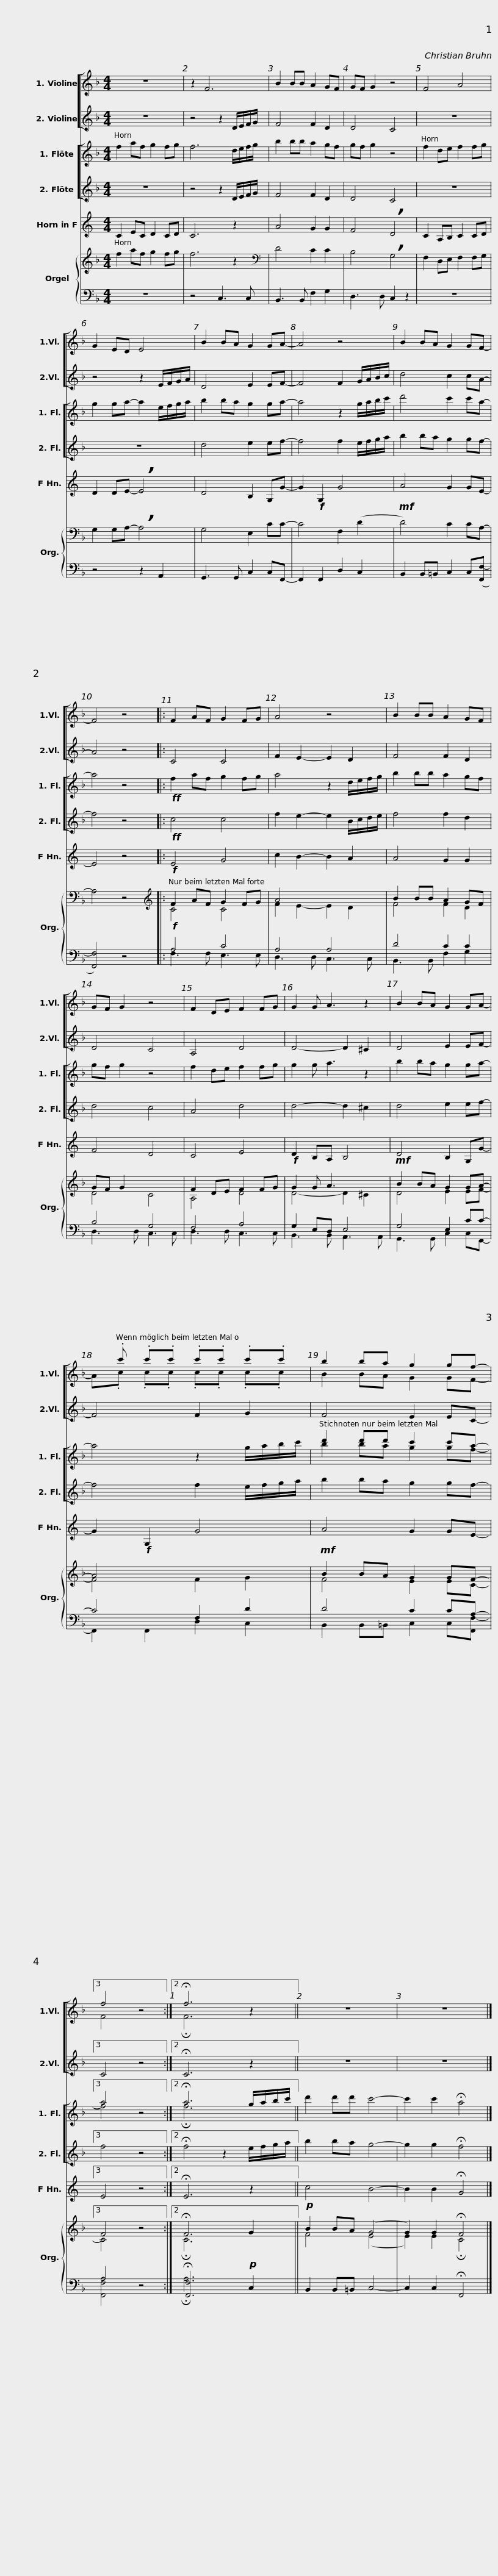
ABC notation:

X:1
%%score [ ( 1 2 ) 3 ] [ ( 4 5 ) 6 ] 7 { ( 8 10 ) | ( 9 11 ) }
L:1/8
M:4/4
I:linebreak $
K:F
V:1 treble
V:2 treble
V:3 treble
V:4 treble
V:5 treble
V:6 treble
V:7 treble transpose=-7
V:8 treble
V:10 treble
V:9 bass
V:11 bass
V:1
 z8 | z2 F6 | B2 BB A2 GF | GF G2 z4 | F4 A4 | %5
 G2 ED E4 |$ B2 BA G2 GA- | A4 z4 | B2 BA G2 GF- | F4 z4 |: %10
 F2 AF G2 FG | A4 z4 |$ B2 BB A2 GF | GF G2 z4 | F2 DE F2 FG | %15
 G2 G A3 z2 | B2 BA G2 GA- | x .c' .c'.c' .c'.c' .c'.c' |$ b2 ba g2 gf- |3 f4 z4 :|2 %20
 !fermata!f6 z2 || z8 | z8 |] %23
V:2
 x8 | x8 | x8 | x8 | x8 | %5
 x8 |$ x8 | x8 | x8 | x8 |: %10
 x8 | x8 |$ x8 | x8 | x8 | %15
 x8 | x8 | A.c .c.c .c.c .c.c |$ B2 BA G2 GF- |3 F4 z4 :|2 %20
 !fermata!F6 x2 || x8 | x8 |] %23
V:3
 z8 | z4 z2 D/E/F/G/ | F4 F2 D2 | D4 C4 | z8 | %5
 z4 z2 E/F/G/A/ |$ D4 E2 EF- | F4 F2 G/A/B/c/ | d4 c2 cA- | A4 z4 |: %10
 C4 C4 | F2 E2- E2 D2 |$ F4 F2 D2 | D4 C4 | A,4 D4 | %15
 D4- D2 ^C2 | D4 E2 EF- | F4 F2 G2 |$ F4 E2 EC- |3 C4 z4 :|2 %20
 !fermata!C6 z2 || z8 | z8 |] %23
V:4
 f2 af g2 fg | f6 d/e/f/g/ | b2 bb a2 gf | gf g2 z4 | f2 de f2 fg | %5
 g2 ga- a2 e/f/g/a/ |$ b2 ba g2 ga- | a4 z2 g/a/b/c'/ | d'4 c'2 c'a- | a4 z4 |: %10
!ff! f2 af g2 fg | a4 z2 d/e/f/g/ |$ b2 bb a2 gf | gf g2 z4 | f2 de f2 fg | %15
 g2 g a3 z2 | b2 ba g2 ga- | a4 z2 g/a/b/c'/ |$ d'2 d'd' c'2 c'a- |3 a4 z4 :|2 %20
 !fermata!a6 g/a/b/c'/ || d'2 d'd' c'4- | c'2 c'2 !fermata!a4 |] %23
V:5
 x8 | x8 | x8 | x8 | x8 | %5
 x8 |$ x8 | x8 | x8 | x8 |: %10
 x8 | x8 |$ x8 | x8 | x8 | %15
 x8 | x8 | x8 |$ b2 ba g2 gf- |3 f4 z4 :|2 %20
 !fermata!f6 x2 || x8 | x8 |] %23
V:6
 z8 | z4 z2 D/E/F/G/ | F4 F2 D2 | D4 C4 | z8 | %5
 z8 |$ d4 e2 ef- | f4 f2 e/f/g/a/ | b2 ba g2 gf- | f4 z4 |: %10
!ff! c4 c4 | f2 e2- e2 B/c/d/e/ |$ f4 f2 d2 | d4 c4 | A4 d4 | %15
 d4- d2 ^c2 | d4 e2 ef- | f4 f2 e/f/g/a/ |$ b2 ba g2 gf- |3 f4 z4 :|2 %20
 !fermata!f4 z2 e/f/g/a/ || b2 ba g4- | g2 g2 !fermata!f4 |] %23
V:7
[K:C] C2 EC D2 CD | C6 z2 | A4 G2 G2 | F4 !breath!D4 | C2 A,B, C2 CD | %5
 D2 DE- !breath!E4 |$ D4 B,2 G,G- | G2!f! G,2 G4 |!mf! A4 G2 GE- | E4 z4 |: %10
 E4 G4 | c2 B2- B2 A2 |$ A4 G2 G2 | F4 D4 | C4 E4 | %15
!f! D2 B,A, B,4 |!mf! D4 B,2 G,G- | G2!f! G,2 G4 |$!mf! A4 G2 GE- |3 E4 z4 :|2 %20
 !fermata!E6 z2 ||!p! c4 B4- | B2 B2 !fermata!G4 |] %23
V:8
 f2 af g2 fg | f6 z2 |[K:bass] D4 C2 C2 | B,4 !breath!G,4 | F,2 D,E, F,2 F,G, | %5
 G,2 G,A,- !breath!A,4 |$ G,4 E,2 CC- | C4 F,2 (D2 | D4) C2 CA,- | A,4 z4 |: %10
[K:treble]!f! F2 AF G2 FG | A4 x4 |$ B2 BB A2 GF | GF G2 x4 | F2 DE F2 FG | %15
 G2 G A3 x2 | B2 BA G2 GA- | A4 x4 |$ B2 BA G2 GF- |3 F4 z4 :|2 %20
 !fermata!F6 G2 || B2 BA (G4 | G2) G2 !fermata!F4 |] %23
V:9
 z8 | z4 C,3 C, | B,,3 B,, F,2 G,2 | D,3 D, C,2 z2 | z8 | %5
 z4 z2 A,,2 |$ G,,3 G,, C,2 C,F,,- | F,,2 F,,2 D,2 C,2 | B,,2 B,,=B,, C,2 C,([F,,F,-] | [F,,F,]4) z4 |: %10
!f! A,4 C4 | A,4 A,4 |$ D4 C2 C2 | B,4 G,4 | F,4 A,4 | %15
 G,2 E,D, E,4 | G,4 E,2 CC- | C4 F,2 D2 |$ D4 C2 CA,- |3 A,4 z4 :|2 %20
 !fermata![F,,F,]6!p! C,2 || B,,2 B,,=B,, C,4- | C,2 C,2 !fermata!F,,4 |] %23
V:10
 x8 | x8 |[K:bass] x8 | x8 | x8 | %5
 x8 |$ x8 | x8 | x8 | x8 |: %10
[K:treble] C4 C4 | F2 E2- E2 D2 |$ F4 F2 D2 | D4 C4 | A,4 D4 | %15
 D4- D2 ^C2 | D4 E2 EF- | F4 F2 G2 |$ F4 E2 EC- |3 C4 z4 :|2 %20
 !fermata!C6 x2 || F4 (E4 | E2) E2 !fermata!C4 |] %23
V:11
 x8 | x8 | x8 | x8 | x8 | %5
 x8 |$ x8 | x8 | x8 | x8 |: %10
 F,3 F, E,3 E, | D,3 D, C,3 C, |$ B,,3 B,, F,2 G,2 | D,3 D, C,3 C, | D,3 D, C,3 C, | %15
 B,,3 B,, A,,3 A,, | G,,3 G,, C,2 C,F,,- | F,,2 F,,2 D,2 C,2 |$ B,,2 B,,=B,, C,2 C,[F,,F,-] |3 [F,,F,]4 z4 :|2 %20
 !fermata!A,6 x2 || x8 | x8 |] %23
